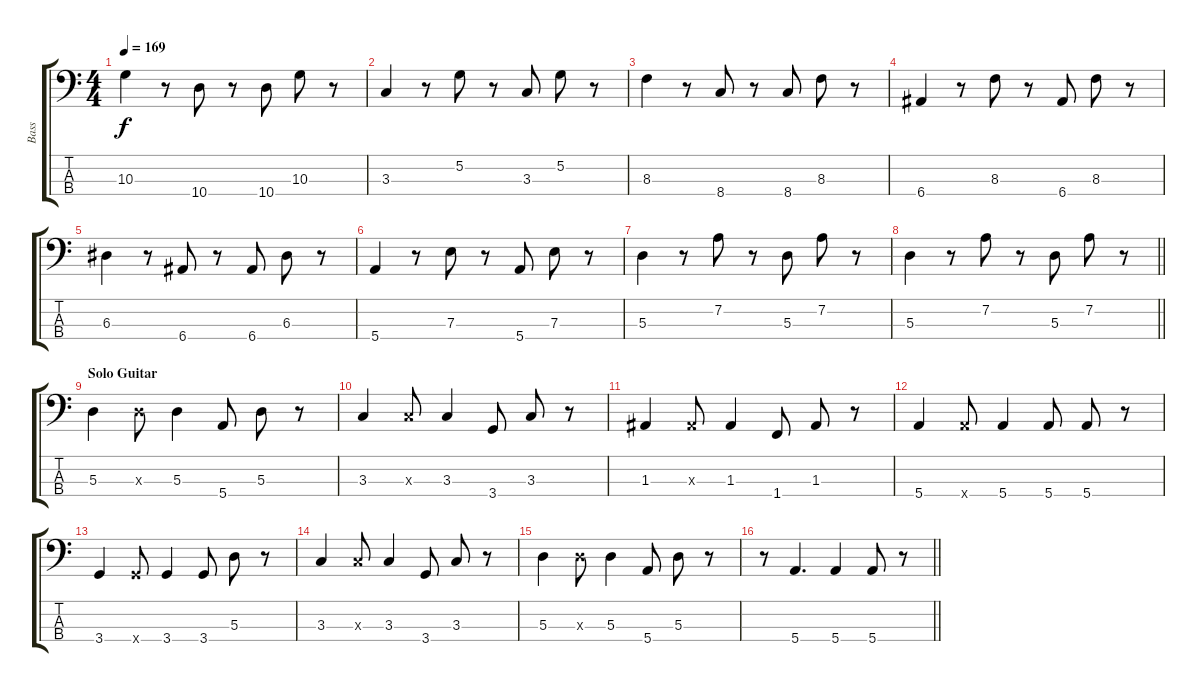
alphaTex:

\track ("Bass" "Bass") {instrument electricbassfinger}
\staff {score tabs}
\tuning (G2 D2 A1 E1) {hide}
\ts (4 4)
\tempo 169
\clef f4
\ks c
10.3.4{dy f} r.8 10.4.8 r.8 10.4.8 10.3.8 r.8 |
3.3.4 r.8 5.2.8 r.8 3.3.8 5.2.8 r.8 |
8.3.4 r.8 8.4.8 r.8 8.4.8 8.3.8 r.8 |
6.4.4 r.8 8.3.8 r.8 6.4.8 8.3.8 r.8 |
6.3.4 r.8 6.4.8 r.8 6.4.8 6.3.8 r.8 |
5.4.4 r.8 7.3.8 r.8 5.4.8 7.3.8 r.8 |
5.3.4 r.8 7.2.8 r.8 5.3.8 7.2.8 r.8 |
\barLineRight lightlight
5.3.4 r.8 7.2.8 r.8 5.3.8 7.2.8 r.8 |
\section ("" "Solo Guitar")
5.3.4 5.3{x}.8 5.3.4 5.4.8 5.3.8 r.8 |
3.3.4 3.3{x}.8 3.3.4 3.4.8 3.3.8 r.8 |
1.3.4 1.3{x}.8 1.3.4 1.4.8 1.3.8 r.8 |
5.4.4 5.4{x}.8 5.4.4 5.4.8 5.4.8 r.8 |
3.4.4 3.4{x}.8 3.4.4 3.4.8 5.3.8 r.8 |
3.3.4 3.3{x}.8 3.3.4 3.4.8 3.3.8 r.8 |
5.3.4 5.3{x}.8 5.3.4 5.4.8 5.3.8 r.8 |
\barLineRight lightlight
r.8 5.4.4{d} 5.4.4 5.4.8 r.8
